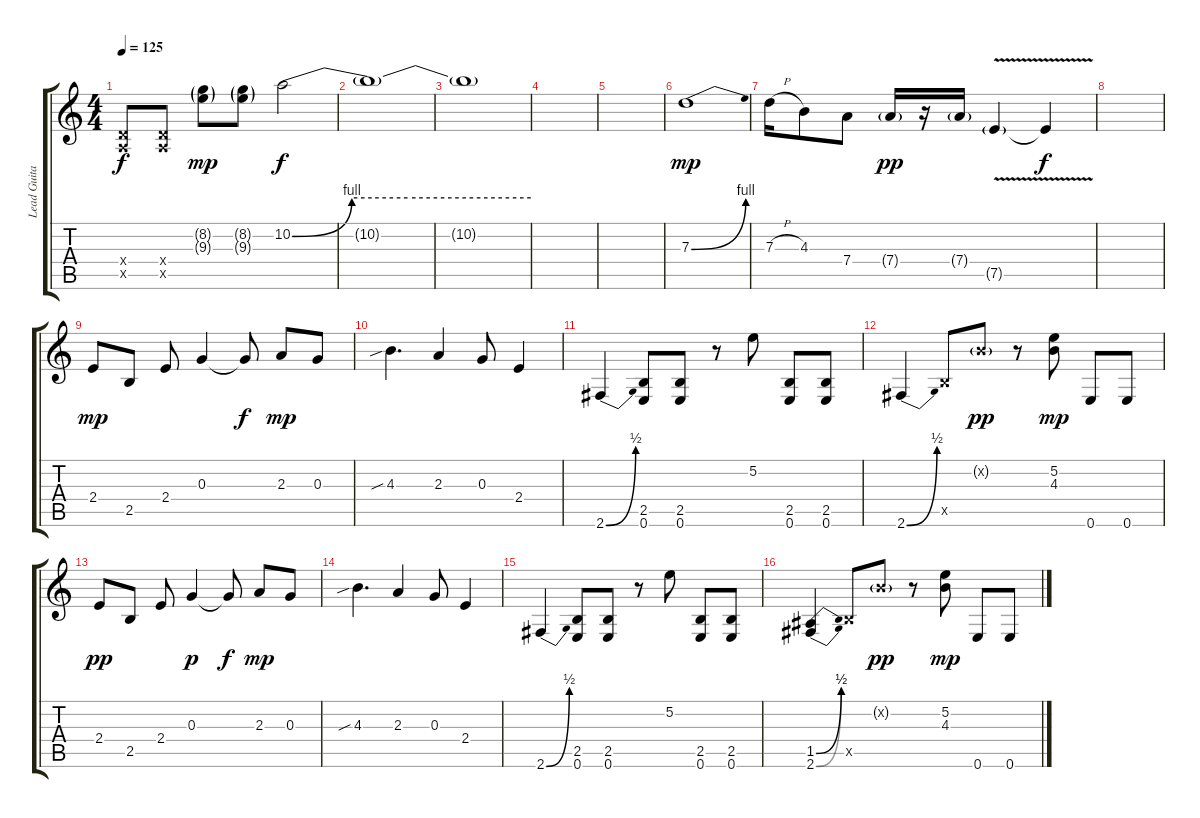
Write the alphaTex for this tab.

\track ("Lead Guitar" "Lead Guita") {instrument distortionguitar}
\staff {score tabs}
\tuning (E4 B3 G3 D3 A2 E2) {hide}
\ts (4 4)
\tempo 125
\clef g2
\ks c
(0.4{x} 0.5{x}).8{dy f} (0.4{x} 0.5{x}).8 (8.2{g} 9.3{g}).8{dy mp} (8.2{g} 9.3{g}).8 10.2{be (custom 0 0 15 4 20 4 29 4 60 4)}.2{dy f} |
10.2{t}.1 |
10.2{t}.1 |
|
|
7.3{be (bend 0 0 60 4)}.1{dy mp} |
7.3{h}.16 4.3.8 7.4.8 7.4{g}.16{dy pp} r.16 7.4{g}.16 7.5{v g}.4 7.5{t}.4{dy f} |
|
2.4.8{dy mp} 2.5.8 2.4.8 0.3.4 0.3{t}.8{dy f} 2.3.8{dy mp} 0.3.8 |
4.3{sib}.4{d} 2.3.4 0.3.8 2.4.4 |
2.6{be (bend 0 0 60 2)}.4 (2.5 0.6).8 (2.5 0.6).8 r.8 5.2.8 (2.5 0.6).8 (2.5 0.6).8 |
2.6{be (bend 0 0 60 2)}.4 2.5{x}.8 0.2{g x}.8{dy pp} r.8 (5.2 4.3).8{dy mp} 0.6.8 0.6.8 |
2.4.8{dy pp} 2.5.8 2.4.8 0.3.4{dy p} 0.3{t}.8{dy f} 2.3.8{dy mp} 0.3.8 |
4.3{sib}.4{d} 2.3.4 0.3.8 2.4.4 |
2.6{be (bend 0 0 60 2)}.4 (2.5 0.6).8 (2.5 0.6).8 r.8 5.2.8 (2.5 0.6).8 (2.5 0.6).8 |
(1.5{be (bend 0 0 60 2)} 2.6{be (bend 0 0 60 2)}).4 2.5{x}.8 0.2{g x}.8{dy pp} r.8 (5.2 4.3).8{dy mp} 0.6.8 0.6.8
